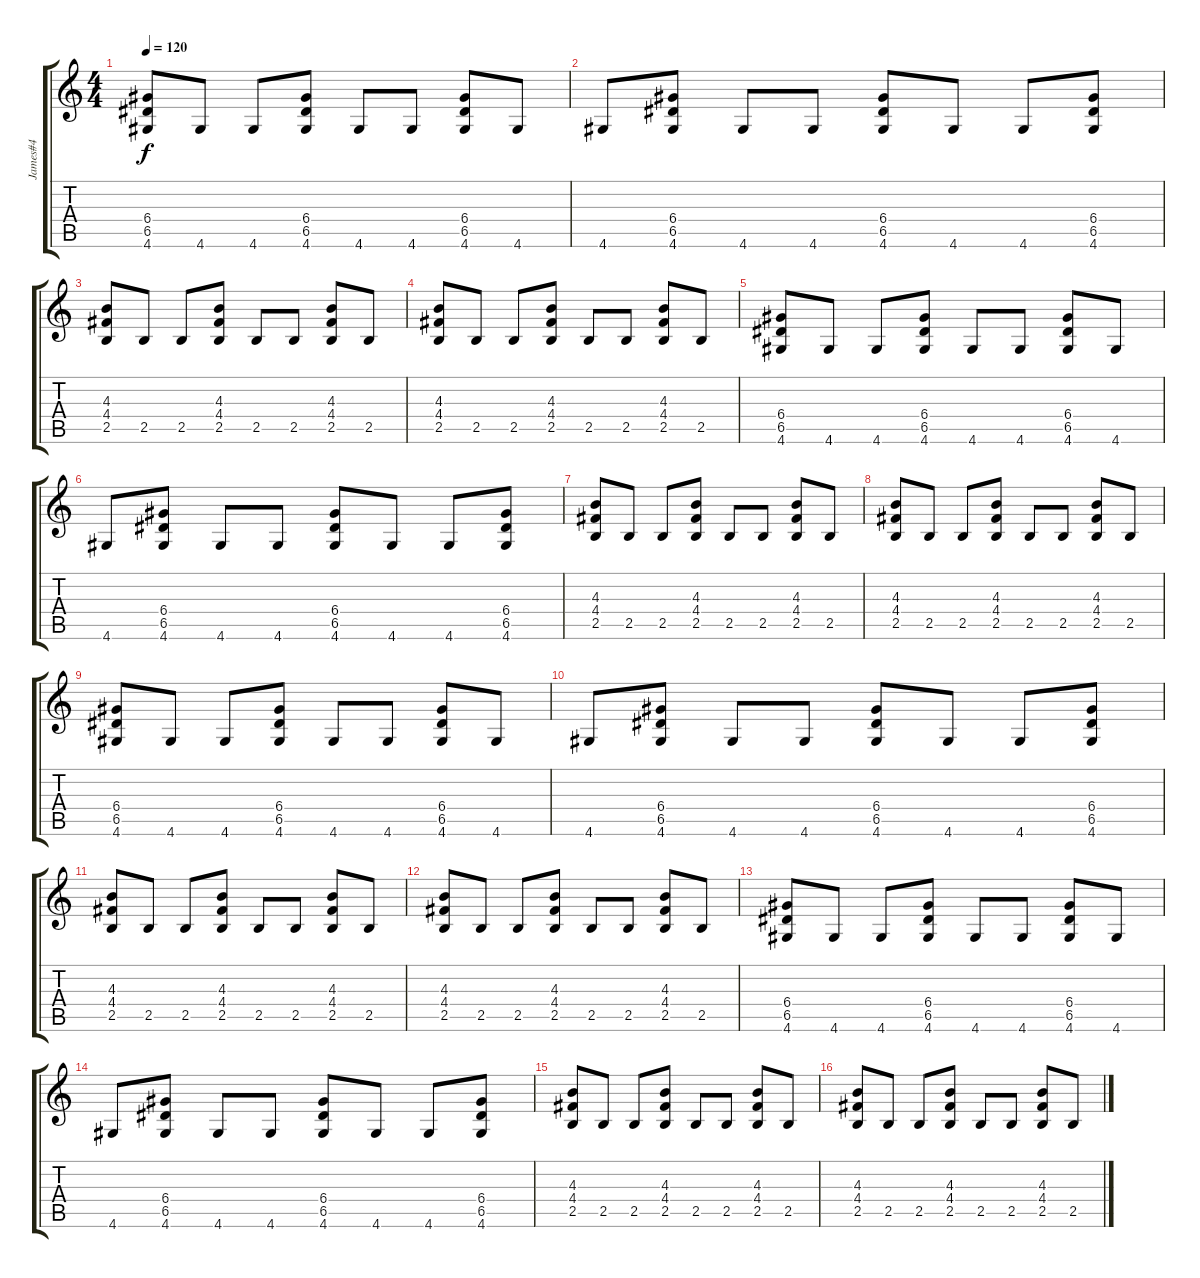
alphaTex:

\track ("James#4" "James#4") {instrument acousticguitarnylon}
\staff {score tabs}
\tuning (E4 B3 G3 D3 A2 E2) {hide}
\ts (4 4)
\tempo 120
\clef g2
\ks c
(6.4 6.5 4.6).8{dy f instrument acousticguitarnylon} 4.6.8 4.6.8 (6.4 6.5 4.6).8 4.6.8 4.6.8 (6.4 6.5 4.6).8 4.6.8 |
4.6.8 (6.4 6.5 4.6).8 4.6.8 4.6.8 (6.4 6.5 4.6).8 4.6.8 4.6.8 (6.4 6.5 4.6).8 |
(4.3 4.4 2.5).8 2.5.8 2.5.8 (4.3 4.4 2.5).8 2.5.8 2.5.8 (4.3 4.4 2.5).8 2.5.8 |
(4.3 4.4 2.5).8 2.5.8 2.5.8 (4.3 4.4 2.5).8 2.5.8 2.5.8 (4.3 4.4 2.5).8 2.5.8 |
(6.4 6.5 4.6).8 4.6.8 4.6.8 (6.4 6.5 4.6).8 4.6.8 4.6.8 (6.4 6.5 4.6).8 4.6.8 |
4.6.8 (6.4 6.5 4.6).8 4.6.8 4.6.8 (6.4 6.5 4.6).8 4.6.8 4.6.8 (6.4 6.5 4.6).8 |
(4.3 4.4 2.5).8 2.5.8 2.5.8 (4.3 4.4 2.5).8 2.5.8 2.5.8 (4.3 4.4 2.5).8 2.5.8 |
(4.3 4.4 2.5).8 2.5.8 2.5.8 (4.3 4.4 2.5).8 2.5.8 2.5.8 (4.3 4.4 2.5).8 2.5.8 |
(6.4 6.5 4.6).8 4.6.8 4.6.8 (6.4 6.5 4.6).8 4.6.8 4.6.8 (6.4 6.5 4.6).8 4.6.8 |
4.6.8 (6.4 6.5 4.6).8 4.6.8 4.6.8 (6.4 6.5 4.6).8 4.6.8 4.6.8 (6.4 6.5 4.6).8 |
(4.3 4.4 2.5).8 2.5.8 2.5.8 (4.3 4.4 2.5).8 2.5.8 2.5.8 (4.3 4.4 2.5).8 2.5.8 |
(4.3 4.4 2.5).8 2.5.8 2.5.8 (4.3 4.4 2.5).8 2.5.8 2.5.8 (4.3 4.4 2.5).8 2.5.8 |
(6.4 6.5 4.6).8 4.6.8 4.6.8 (6.4 6.5 4.6).8 4.6.8 4.6.8 (6.4 6.5 4.6).8 4.6.8 |
4.6.8 (6.4 6.5 4.6).8 4.6.8 4.6.8 (6.4 6.5 4.6).8 4.6.8 4.6.8 (6.4 6.5 4.6).8 |
(4.3 4.4 2.5).8 2.5.8 2.5.8 (4.3 4.4 2.5).8 2.5.8 2.5.8 (4.3 4.4 2.5).8 2.5.8 |
(4.3 4.4 2.5).8 2.5.8 2.5.8 (4.3 4.4 2.5).8 2.5.8 2.5.8 (4.3 4.4 2.5).8 2.5.8
